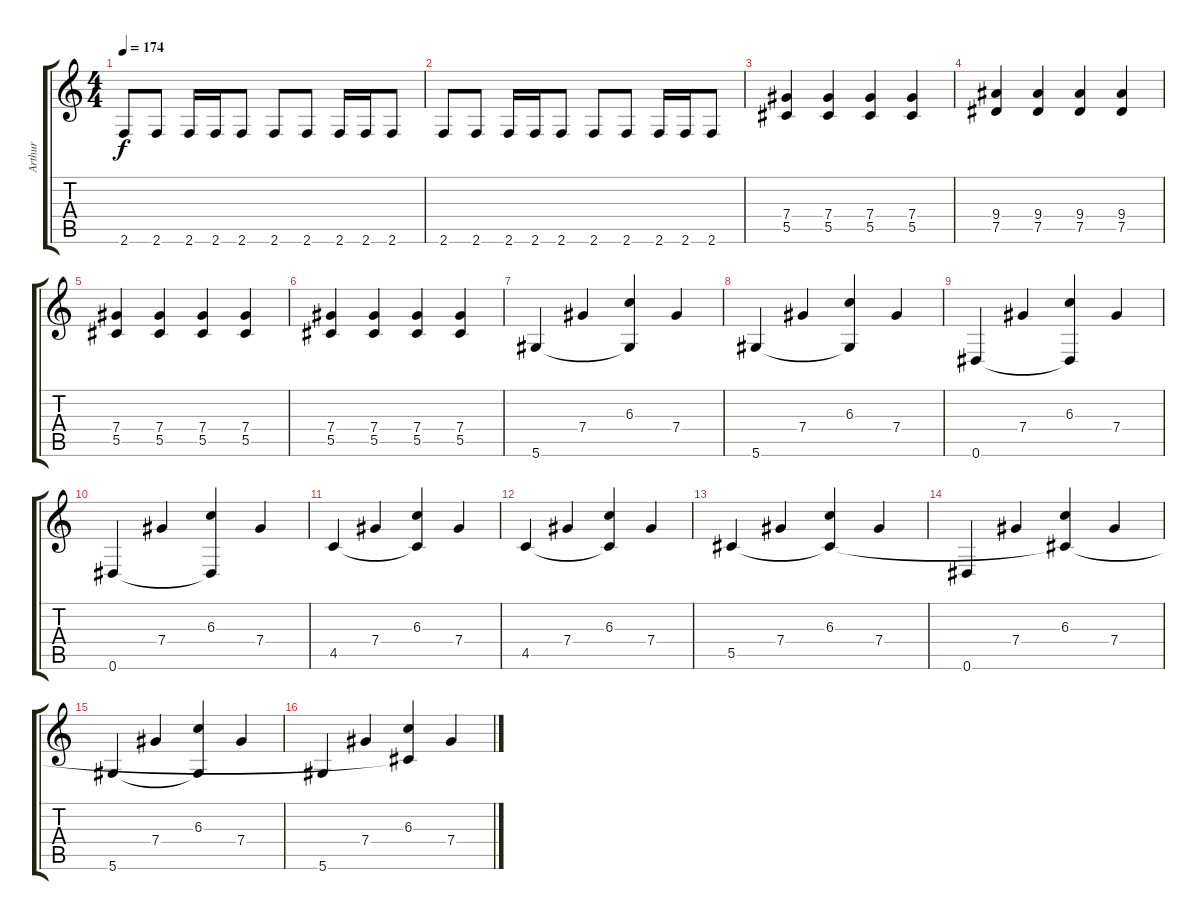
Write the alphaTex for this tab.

\track ("Arthur" "Arthur") {instrument overdrivenguitar}
\staff {score tabs}
\tuning (Eb4 Bb3 Gb3 Db3 Ab2 Eb2) {hide}
\ts (4 4)
\tempo 174
\clef g2
\ks c
2.6.8{dy f} 2.6.8 2.6.16 2.6.16 2.6.8 2.6.8 2.6.8 2.6.16 2.6.16 2.6.8 |
2.6.8 2.6.8 2.6.16 2.6.16 2.6.8 2.6.8 2.6.8 2.6.16 2.6.16 2.6.8 |
(7.4 5.5).4 (7.4 5.5).4 (7.4 5.5).4 (7.4 5.5).4 |
(9.4 7.5).4 (9.4 7.5).4 (9.4 7.5).4 (9.4 7.5).4 |
(7.4 5.5).4 (7.4 5.5).4 (7.4 5.5).4 (7.4 5.5).4 |
(7.4 5.5).4 (7.4 5.5).4 (7.4 5.5).4 (7.4 5.5).4 |
5.6.4{volume 10 instrument electricguitarclean} 7.4.4 (6.3 5.6{t}).4 7.4.4 |
5.6.4 7.4.4 (6.3 5.6{t}).4 7.4.4 |
0.6.4 7.4.4 (6.3 0.6{t}).4 7.4.4 |
0.6.4 7.4.4 (6.3 0.6{t}).4 7.4.4 |
4.5.4 7.4.4 (6.3 4.5{t}).4 7.4.4 |
4.5.4 7.4.4 (6.3 4.5{t}).4 7.4.4 |
5.5.4 7.4.4 (6.3 5.5{t}).4 7.4.4 |
0.6.4 7.4.4 (6.3 5.5{t}).4 7.4.4 |
5.6.4 7.4.4 (6.3 5.6{t}).4 7.4.4 |
5.6.4 7.4.4 (6.3 5.5{t}).4 7.4.4
